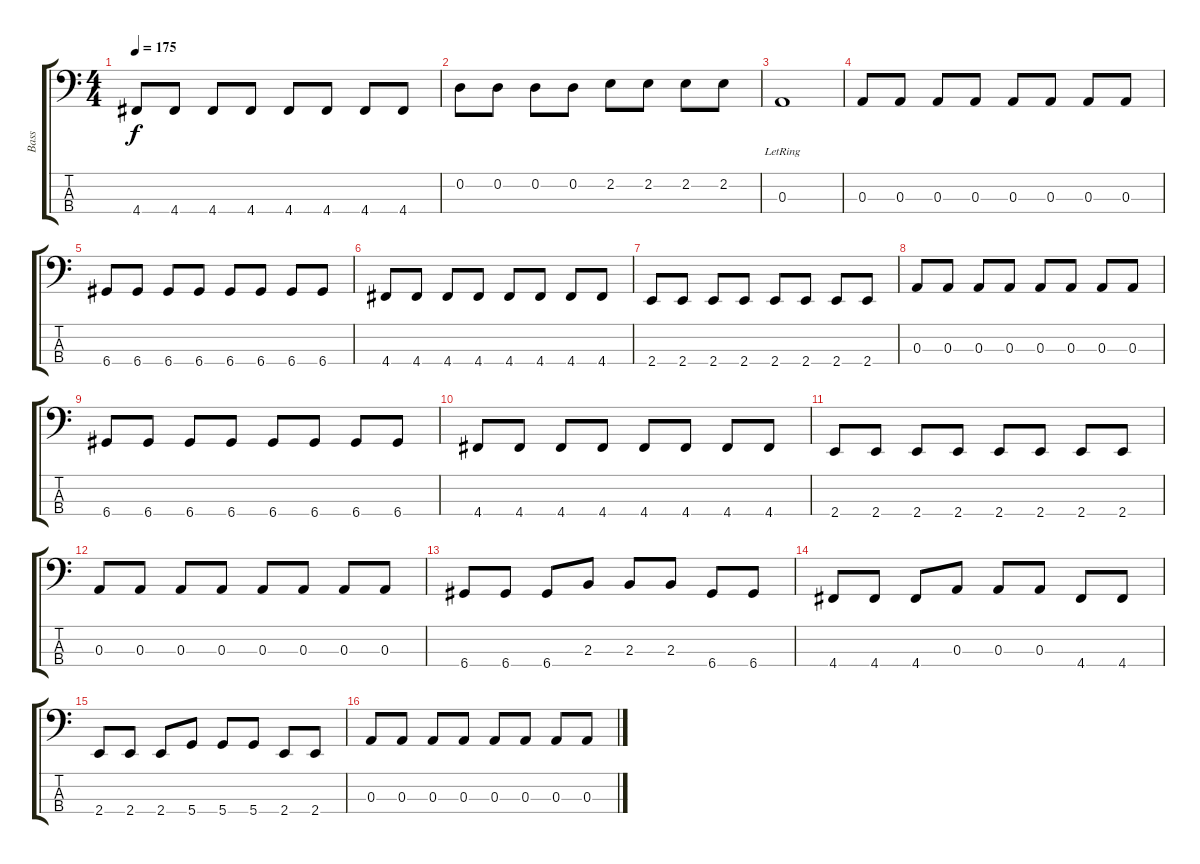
\track ("Bass" "Bass") {instrument electricbassfinger}
\staff {score tabs}
\tuning (G2 D2 A1 D1) {hide}
\ts (4 4)
\tempo 175
\clef f4
\ks c
4.4.8{dy f} 4.4.8 4.4.8 4.4.8 4.4.8 4.4.8 4.4.8 4.4.8 |
0.2.8 0.2.8 0.2.8 0.2.8 2.2.8 2.2.8 2.2.8 2.2.8 |
0.3{lr}.1 |
0.3.8 0.3.8 0.3.8 0.3.8 0.3.8 0.3.8 0.3.8 0.3.8 |
6.4.8 6.4.8 6.4.8 6.4.8 6.4.8 6.4.8 6.4.8 6.4.8 |
4.4.8 4.4.8 4.4.8 4.4.8 4.4.8 4.4.8 4.4.8 4.4.8 |
2.4.8 2.4.8 2.4.8 2.4.8 2.4.8 2.4.8 2.4.8 2.4.8 |
0.3.8 0.3.8 0.3.8 0.3.8 0.3.8 0.3.8 0.3.8 0.3.8 |
6.4.8 6.4.8 6.4.8 6.4.8 6.4.8 6.4.8 6.4.8 6.4.8 |
4.4.8 4.4.8 4.4.8 4.4.8 4.4.8 4.4.8 4.4.8 4.4.8 |
2.4.8 2.4.8 2.4.8 2.4.8 2.4.8 2.4.8 2.4.8 2.4.8 |
0.3.8 0.3.8 0.3.8 0.3.8 0.3.8 0.3.8 0.3.8 0.3.8 |
6.4.8 6.4.8 6.4.8 2.3.8 2.3.8 2.3.8 6.4.8 6.4.8 |
4.4.8 4.4.8 4.4.8 0.3.8 0.3.8 0.3.8 4.4.8 4.4.8 |
2.4.8 2.4.8 2.4.8 5.4.8 5.4.8 5.4.8 2.4.8 2.4.8 |
0.3.8 0.3.8 0.3.8 0.3.8 0.3.8 0.3.8 0.3.8 0.3.8
